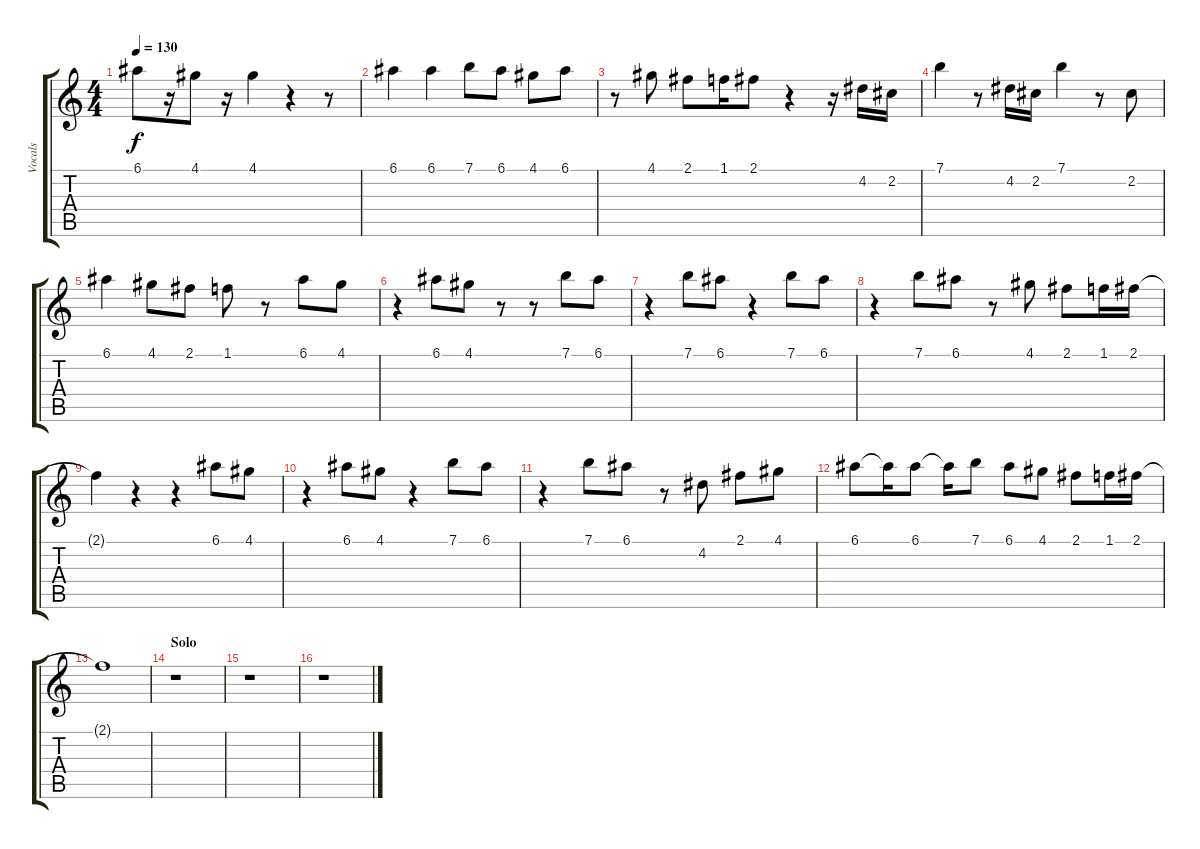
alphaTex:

\track ("Vocals" "Vocals") {instrument distortionguitar}
\staff {score tabs}
\tuning (E4 B3 G3 D3 A2 E2) {hide}
\ts (4 4)
\tempo 130
\clef g2
\ks c
6.1.8{dy f} r.16 4.1.8 r.16 4.1.4 r.4 r.8 |
6.1.4 6.1.4 7.1.8 6.1.8 4.1.8 6.1.8 |
r.8 4.1.8 2.1.8 1.1.16 2.1.8 r.4 r.16 4.2.16 2.2.16 |
7.1.4 r.8 4.2.16 2.2.16 7.1.4 r.8 2.2.8 |
6.1.4 4.1.8 2.1.8 1.1.8 r.8 6.1.8 4.1.8 |
r.4 6.1.8 4.1.8 r.8 r.8 7.1.8 6.1.8 |
r.4 7.1.8 6.1.8 r.4 7.1.8 6.1.8 |
r.4 7.1.8 6.1.8 r.8 4.1.8 2.1.8 1.1.16 2.1.16 |
2.1{t}.4 r.4 r.4 6.1.8 4.1.8 |
r.4 6.1.8 4.1.8 r.4 7.1.8 6.1.8 |
r.4 7.1.8 6.1.8 r.8 4.2.8 2.1.8 4.1.8 |
6.1.8 6.1{t}.16 6.1.8 6.1{t}.16 7.1.8 6.1.8 4.1.8 2.1.8 1.1.16 2.1.16 |
2.1{t}.1 |
\section ("" "Solo")
r.1 |
r.1 |
r.1
